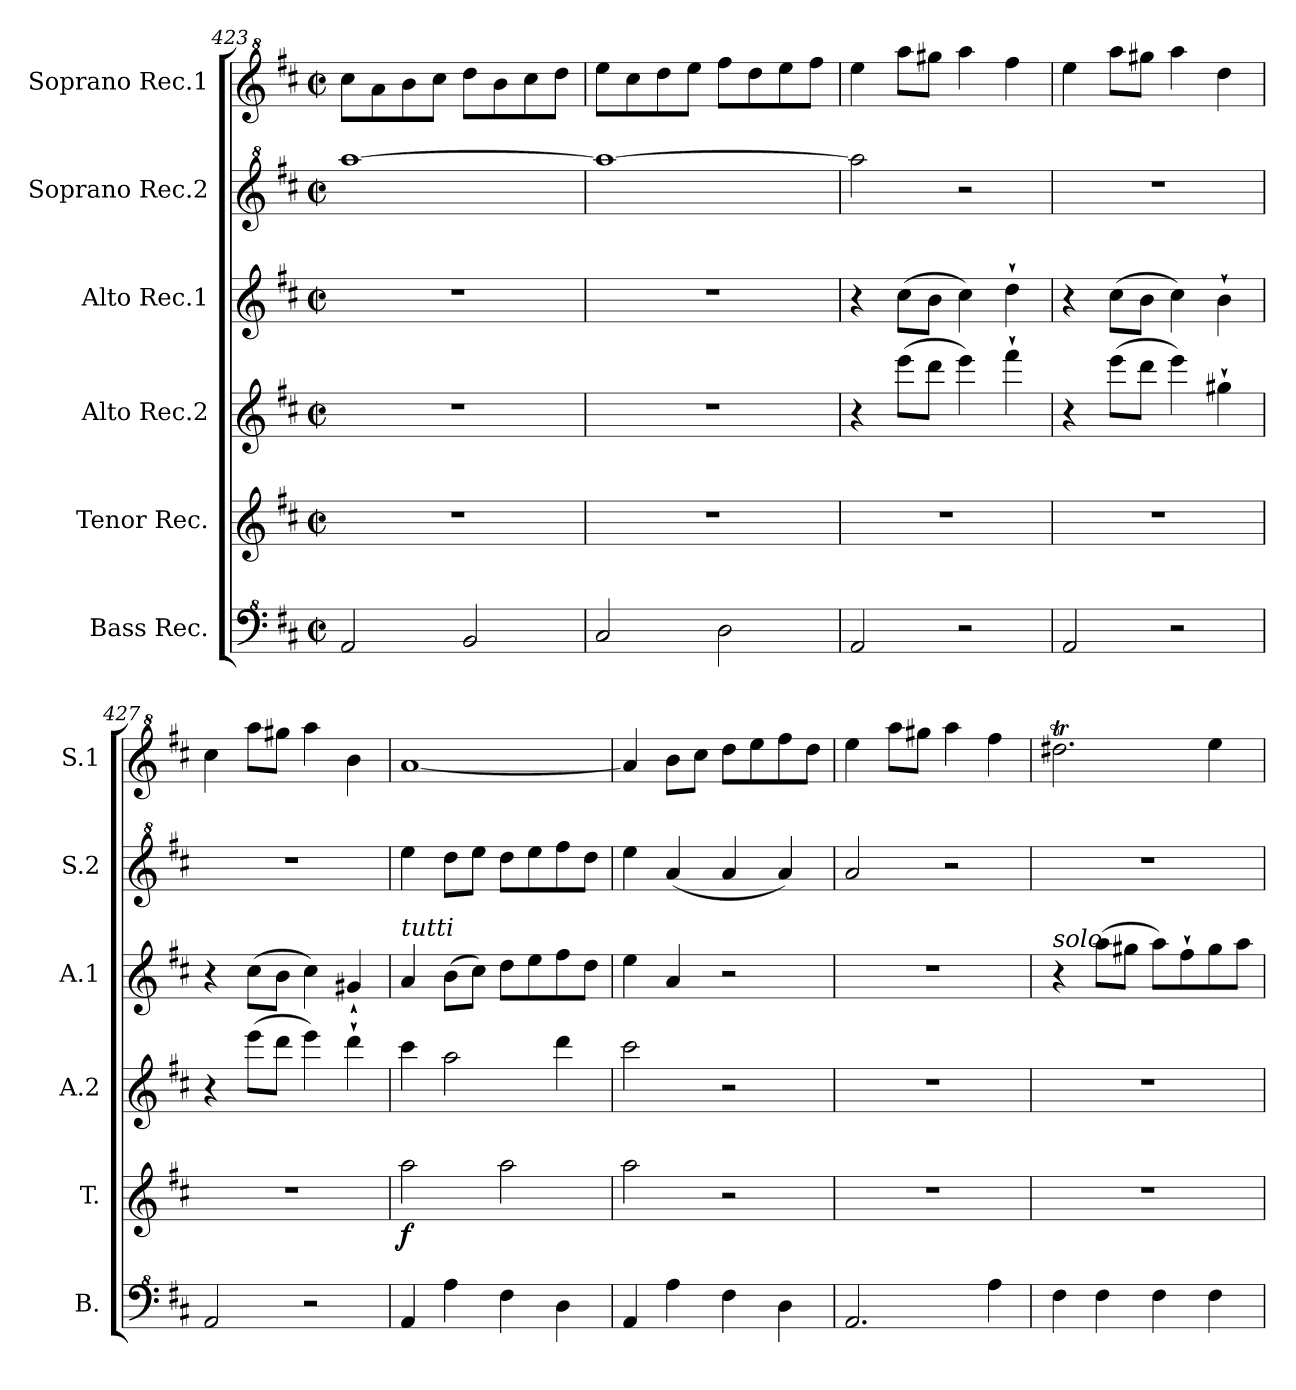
**kern	**kern	**dynam	**kern	**kern	**kern	**kern
*part6	*part5	*part5	*part4	*part3	*part2	*part1
*staff6	*staff5	*staff5	*staff4	*staff3	*staff2	*staff1
*I"Bass Rec.	*I"Tenor Rec.	*	*I"Alto Rec.2	*I"Alto Rec.1	*I"Soprano Rec.2	*I"Soprano Rec.1
*I'B.	*I'T.	*	*I'A.2	*I'A.1	*I'S.2	*I'S.1
*clefF^4	*clefG2	*	*clefG2	*clefG2	*clefG^2	*clefG^2
*k[f#c#]	*k[f#c#]	*	*k[f#c#]	*k[f#c#]	*k[f#c#]	*k[f#c#]
*D:	*D:	*	*D:	*D:	*D:	*D:
*M2/2	*M2/2	*	*M2/2	*M2/2	*M2/2	*M2/2
*met(c|)	*met(c|)	*	*met(c|)	*met(c|)	*met(c|)	*met(c|)
=423	=423	=423	=423	=423	=423	=423
2A/	1r	.	1r	1r	[1aaa	8ccc#\L
.	.	.	.	.	.	8aa\
.	.	.	.	.	.	8bb\
.	.	.	.	.	.	8ccc#\J
2B/	.	.	.	.	.	8ddd\L
.	.	.	.	.	.	8bb\
.	.	.	.	.	.	8ccc#\
.	.	.	.	.	.	8ddd\J
=424	=424	=424	=424	=424	=424	=424
2c#/	1r	.	1r	1r	1aaa_	8eee\L
.	.	.	.	.	.	8ccc#\
.	.	.	.	.	.	8ddd\
.	.	.	.	.	.	8eee\J
2d\	.	.	.	.	.	8fff#\L
.	.	.	.	.	.	8ddd\
.	.	.	.	.	.	8eee\
.	.	.	.	.	.	8fff#\J
=425	=425	=425	=425	=425	=425	=425
2A/	1r	.	4r	4r	2aaa\]	4eee\
.	.	.	(>8eee\L	(>8cc#\L	.	8aaa\L
.	.	.	8ddd\J	8b\J	.	8ggg#X\J
2r	.	.	4eee\)	4cc#\)	2r	4aaa\
.	.	.	4fff#`\	4dd`\	.	4fff#\
!!LO:PB:g=z
=426	=426	=426	=426	=426	=426	=426
2A/	1r	.	4r	4r	1r	4eee\
.	.	.	(>8eee\L	(>8cc#\L	.	8aaa\L
.	.	.	8ddd\J	8b\J	.	8ggg#X\J
2r	.	.	4eee\)	4cc#\)	.	4aaa\
.	.	.	4gg#X`\	4b`\	.	4ddd\
=427	=427	=427	=427	=427	=427	=427
2A/	1r	.	4r	4r	1r	4ccc#\
.	.	.	(>8eee\L	(>8cc#\L	.	8aaa\L
.	.	.	8ddd\J	8b\J	.	8ggg#X\J
2r	.	.	4eee\)	4cc#\)	.	4aaa\
.	.	.	4ddd`\	4g#X`/	.	4bb\
=428	=428	=428	=428	=428	=428	=428
!	!	!	!	!LO:TX:a:i:t=tutti	!	!
!	!	!LO:DY:b	!	!	!	!
4A/	2aa\	f	4ccc#\	4a/	4eee\	[1aa
4a\	.	.	2aa\	(>8b\L	8ddd\L	.
.	.	.	.	8cc#\J)	8eee\J	.
4f#\	2aa\	.	.	8dd\L	8ddd\L	.
.	.	.	.	8ee\	8eee\	.
4d\	.	.	4ddd\	8ff#\	8fff#\	.
.	.	.	.	8dd\J	8ddd\J	.
=429	=429	=429	=429	=429	=429	=429
4A/	2aa\	.	2ccc#\	4ee\	4eee\	4aa/]
4a\	.	.	.	4a/	(4aa/	8bb\L
.	.	.	.	.	.	8ccc#\J
4f#\	2r	.	2r	2r	4aa/	8ddd\L
.	.	.	.	.	.	8eee\
4d\	.	.	.	.	4aa/)	8fff#\
.	.	.	.	.	.	8ddd\J
=430	=430	=430	=430	=430	=430	=430
2.A/	1r	.	1r	1r	2aa/	4eee\
.	.	.	.	.	.	8aaa\L
.	.	.	.	.	.	8ggg#X\J
.	.	.	.	.	2r	4aaa\
4a\	.	.	.	.	.	4fff#\
=431	=431	=431	=431	=431	=431	=431
!	!	!	!	!LO:TX:a:i:t=solo	!	!
4f#\	1r	.	1r	4r	1r	2.ddd#Xt\
4f#\	.	.	.	(>8aa\L	.	.
.	.	.	.	8gg#X\J	.	.
4f#\	.	.	.	8aa\L)	.	.
.	.	.	.	8ff#`\	.	.
4f#\	.	.	.	8gg#\	.	4eee\
.	.	.	.	8aa\J	.	.
=	=	=	=	=	=	=
*-	*-	*-	*-	*-	*-	*-
